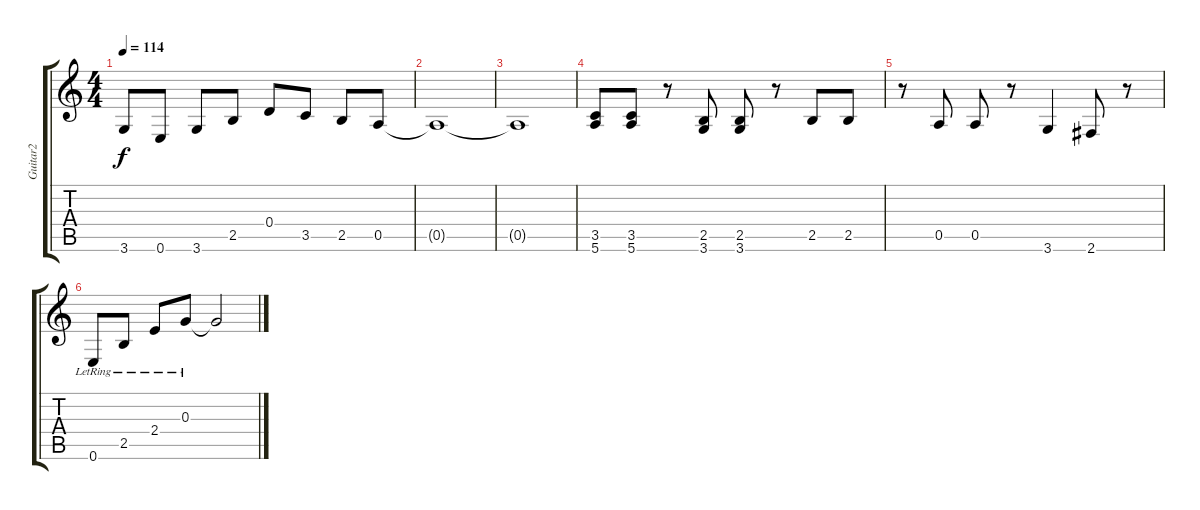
\track ("Guitar2" "Guitar2") {instrument acousticguitarsteel}
\staff {score tabs}
\tuning (E4 B3 G3 D3 A2 E2) {hide}
\ts (4 4)
\tempo 114
\clef g2
\ks c
3.6.8{dy f} 0.6.8 3.6.8 2.5.8 0.4.8 3.5.8 2.5.8 0.5.8 |
0.5{t}.1 |
0.5{t}.1 |
(3.5 5.6).8 (3.5 5.6).8 r.8 (2.5 3.6).8 (2.5 3.6).8 r.8 2.5.8 2.5.8 |
r.8 0.5.8 0.5.8 r.8 3.6.4 2.6.8 r.8 |
0.6{lr}.8 2.5{lr}.8 2.4{lr}.8 0.3{lr}.8 0.3{t}.2
